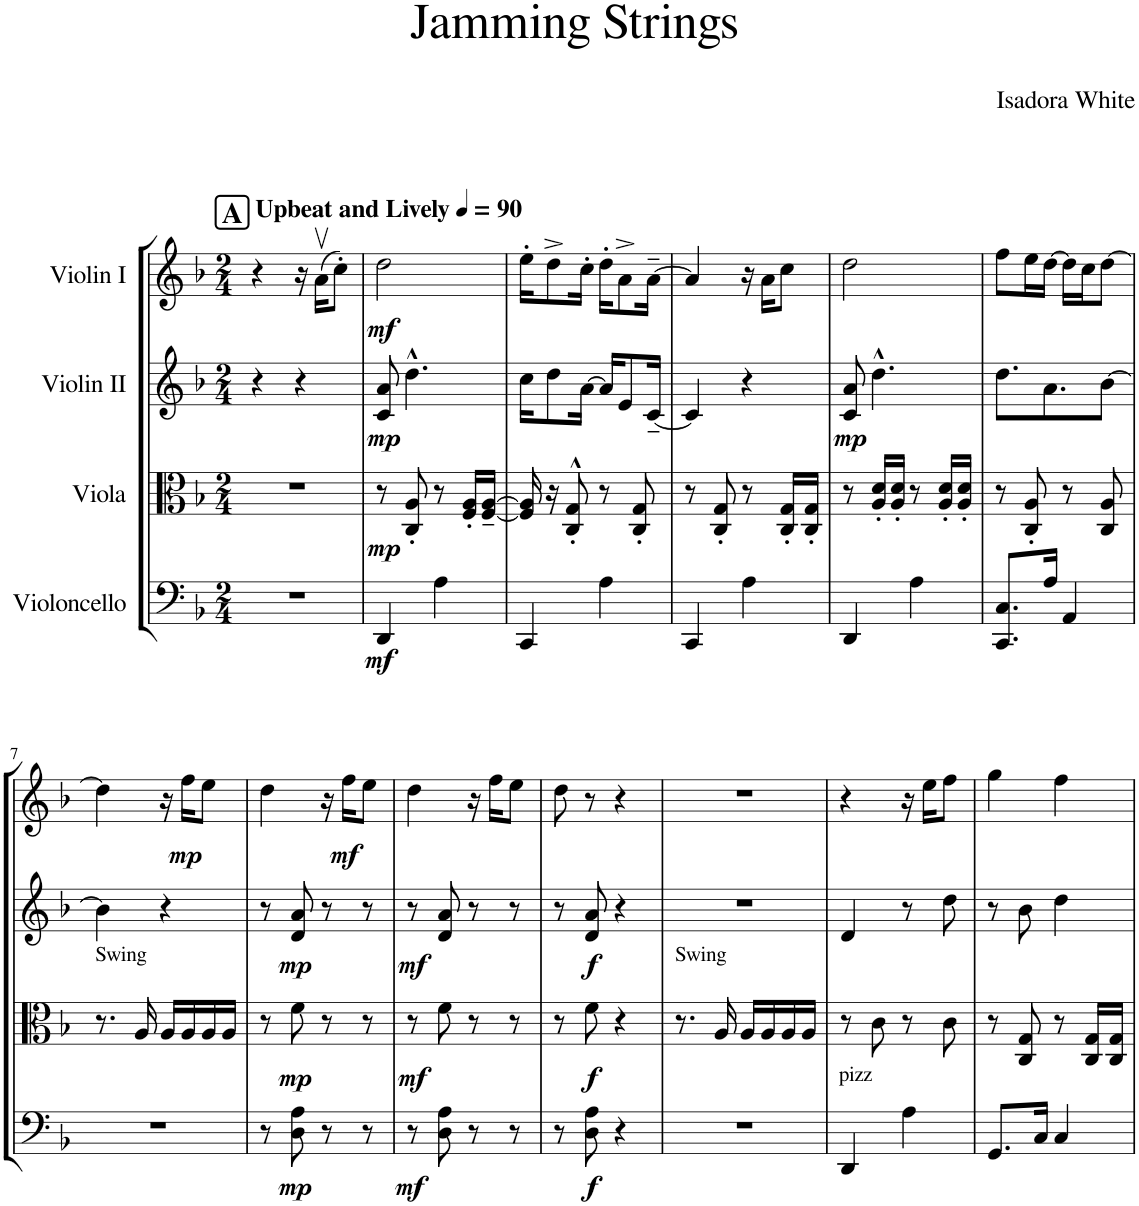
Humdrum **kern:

**kern	**dynam	**kern	**dynam	**kern	**dynam	**kern	**dynam
*part4	*part4	*part3	*part3	*part2	*part2	*part1	*part1
*staff4	*staff4	*staff3	*staff3	*staff2	*staff2	*staff1	*staff1
*I"Violoncello	*	*I"Viola	*	*I"Violin II	*	*I"Violin I	*
*I'Vc	*	*I'Vla	*	*I'Vln	*	*I'Vln	*
*clefF4	*	*clefC3	*	*clefG2	*	*clefG2	*
*k[b-]	*	*k[b-]	*	*k[b-]	*	*k[b-]	*
*M2/4	*	*M2/4	*	*M2/4	*	*M2/4	*
*MM90	*	*MM90	*	*MM90	*	*MM90	*
!!LO:REH:place=s1:a:B:cj:fs=14:t=A
=1	=1	=1	=1	=1	=1	=1	=1
!	!	!	!	!	!	!LO:TX:a:B:t=Upbeat and Lively	!
2r	.	2r	.	4r	.	4r	.
.	.	.	.	4r	.	16r	.
.	.	.	.	.	.	(16av\KL	.
.	.	.	.	.	.	8cc'\J)	.
=2	=2	=2	=2	=2	=2	=2	=2
!	!LO:DY:b	!	!LO:DY:b	!	!LO:DY:b	!	!LO:DY:b
4DD/	mf	8r	mp	8c/ 8a/	mp	2dd\	mf
.	.	8C/' 8A/'	.	4.dd^^\	.	.	.
4A\	.	8r	.	.	.	.	.
.	.	16F/' 16A/'LL	.	.	.	.	.
.	.	[16F/~ [16A/~JJ	.	.	.	.	.
=3	=3	=3	=3	=3	=3	=3	=3
4CC/	.	16F/] 16A/]	.	16cc\KL	.	16ee'\KL	.
.	.	16r	.	8dd\	.	8dd^\	.
.	.	8C/'^^ 8G/'^^	.	.	.	.	.
.	.	.	.	[16a\Jk	.	16cc'\Jk	.
4A\	.	8r	.	16a/KL]	.	16dd'\KL	.
.	.	.	.	8e/	.	8a^\	.
.	.	8C/' 8G/'	.	.	.	.	.
.	.	.	.	[16c~/Jk	.	[16a~\Jk	.
=4	=4	=4	=4	=4	=4	=4	=4
4CC/	.	8r	.	4c/]	.	4a/]	.
.	.	8C/' 8G/'	.	.	.	.	.
4A\	.	8r	.	4r	.	16r	.
.	.	.	.	.	.	16a\KL	.
.	.	16C/' 16G/'LL	.	.	.	8cc\J	.
.	.	16C/' 16G/'JJ	.	.	.	.	.
=5	=5	=5	=5	=5	=5	=5	=5
!	!	!	!	!	!LO:DY:b	!	!
4DD/	.	8r	.	8c/ 8a/	mp	2dd\	.
.	.	16A/' 16d/'LL	.	4.dd^^\	.	.	.
.	.	16A/' 16d/'JJ	.	.	.	.	.
4A\	.	8r	.	.	.	.	.
.	.	16A/' 16d/'LL	.	.	.	.	.
.	.	16A/' 16d/'JJ	.	.	.	.	.
=6	=6	=6	=6	=6	=6	=6	=6
8.CC/ 8.C/L	.	8r	.	8.dd\L	.	8ff\L	.
.	.	8C/' 8A/'	.	.	.	16ee\L	.
16A/Jk	.	.	.	8.a\	.	[16dd\JJ	.
4AA/	.	8r	.	.	.	16dd\LL]	.
.	.	.	.	.	.	16cc\J	.
.	.	8C/ 8A/	.	[8b-\J	.	[8dd\J	.
!!LO:LB:g=z
=7	=7	=7	=7	=7	=7	=7	=7
!	!	!LO:TX:a:t=Swing	!	!	!	!	!
2r	.	8.r	.	4b-\]	.	4dd\]	.
.	.	16A/	.	.	.	.	.
.	.	16A/LL	.	4r	.	16r	.
!	!	!	!	!	!	!	!LO:DY:b
.	.	16A/	.	.	.	16ff\KL	mp
.	.	16A/	.	.	.	8ee\J	.
.	.	16A/JJ	.	.	.	.	.
=8	=8	=8	=8	=8	=8	=8	=8
8r	.	8r	.	8r	.	4dd\	.
!	!LO:DY:b	!	!LO:DY:b	!	!LO:DY:b	!	!
8D\ 8A\	mp	8f\	mp	8d/ 8a/	mp	.	.
8r	.	8r	.	8r	.	16r	.
!	!	!	!	!	!	!	!LO:DY:b
.	.	.	.	.	.	16ff\KL	mf
8r	.	8r	.	8r	.	8ee\J	.
=9	=9	=9	=9	=9	=9	=9	=9
!	!LO:DY:b	!	!LO:DY:b	!	!LO:DY:b	!	!
8r	mf	8r	mf	8r	mf	4dd\	.
8D\ 8A\	.	8f\	.	8d/ 8a/	.	.	.
8r	.	8r	.	8r	.	16r	.
.	.	.	.	.	.	16ff\KL	.
8r	.	8r	.	8r	.	8ee\J	.
=10	=10	=10	=10	=10	=10	=10	=10
8r	.	8r	.	8r	.	8dd\	.
!	!LO:DY:b	!	!LO:DY:b	!	!LO:DY:b	!	!
8D\ 8A\	f	8f\	f	8d/ 8a/	f	8r	.
4r	.	4r	.	4r	.	4r	.
=11	=11	=11	=11	=11	=11	=11	=11
!	!	!LO:TX:a:t=Swing	!	!	!	!	!
2r	.	8.r	.	2r	.	2r	.
.	.	16A/	.	.	.	.	.
.	.	16A/LL	.	.	.	.	.
.	.	16A/	.	.	.	.	.
.	.	16A/	.	.	.	.	.
.	.	16A/JJ	.	.	.	.	.
=12	=12	=12	=12	=12	=12	=12	=12
!LO:TX:a:t=pizz	!	!	!	!	!	!	!
4DD/	.	8r	.	4d/	.	4r	.
.	.	8c\	.	.	.	.	.
4A\	.	8r	.	8r	.	16r	.
.	.	.	.	.	.	16ee\KL	.
.	.	8c\	.	8dd\	.	8ff\J	.
=13	=13	=13	=13	=13	=13	=13	=13
8.GG/L	.	8r	.	8r	.	4gg\	.
.	.	8C/ 8G/	.	8b-\	.	.	.
16C/Jk	.	.	.	.	.	.	.
4C/	.	8r	.	4dd\	.	4ff\	.
.	.	16C/ 16G/LL	.	.	.	.	.
.	.	16C/ 16G/JJ	.	.	.	.	.
=	=	=	=	=	=	=	=
*-	*-	*-	*-	*-	*-	*-	*-
